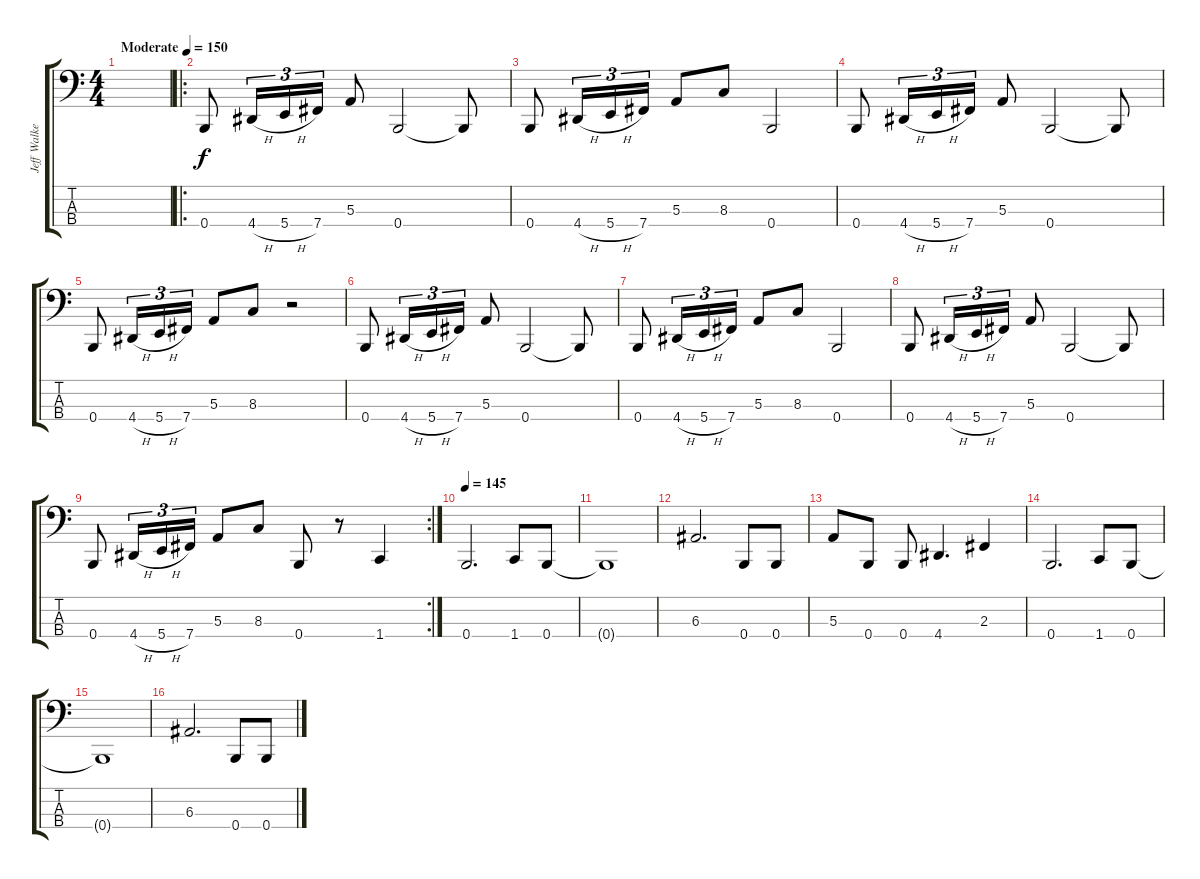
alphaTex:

\track ("Jeff Walker" "Jeff Walke") {instrument electricbasspick}
\staff {score tabs}
\tuning (D2 A1 E1 B0) {hide}
\ts (4 4)
\tempo (150 "Moderate")
\clef f4
\ks c
|
\ro
0.4.8 4.4{h}.16{tu (3 2)} 5.4{h}.16{tu (3 2)} 7.4.16{tu (3 2)} 5.3.8 0.4.2 0.4{t}.8 |
0.4.8 4.4{h}.16{tu (3 2)} 5.4{h}.16{tu (3 2)} 7.4.16{tu (3 2)} 5.3.8 8.3.8 0.4.2 |
0.4.8 4.4{h}.16{tu (3 2)} 5.4{h}.16{tu (3 2)} 7.4.16{tu (3 2)} 5.3.8 0.4.2 0.4{t}.8 |
0.4.8 4.4{h}.16{tu (3 2)} 5.4{h}.16{tu (3 2)} 7.4.16{tu (3 2)} 5.3.8 8.3.8 r.2 |
0.4.8 4.4{h}.16{tu (3 2)} 5.4{h}.16{tu (3 2)} 7.4.16{tu (3 2)} 5.3.8 0.4.2 0.4{t}.8 |
0.4.8 4.4{h}.16{tu (3 2)} 5.4{h}.16{tu (3 2)} 7.4.16{tu (3 2)} 5.3.8 8.3.8 0.4.2 |
0.4.8 4.4{h}.16{tu (3 2)} 5.4{h}.16{tu (3 2)} 7.4.16{tu (3 2)} 5.3.8 0.4.2 0.4{t}.8 |
\rc 2
0.4.8 4.4{h}.16{tu (3 2)} 5.4{h}.16{tu (3 2)} 7.4.16{tu (3 2)} 5.3.8 8.3.8 0.4.8 r.8 1.4.4 |
\tempo 145
0.4.2{d} 1.4.8 0.4.8 |
0.4{t}.1 |
6.3.2{d} 0.4.8 0.4.8 |
5.3.8 0.4.8 0.4.8 4.4.4{d} 2.3.4 |
0.4.2{d} 1.4.8 0.4.8 |
0.4{t}.1 |
6.3.2{d} 0.4.8 0.4.8
